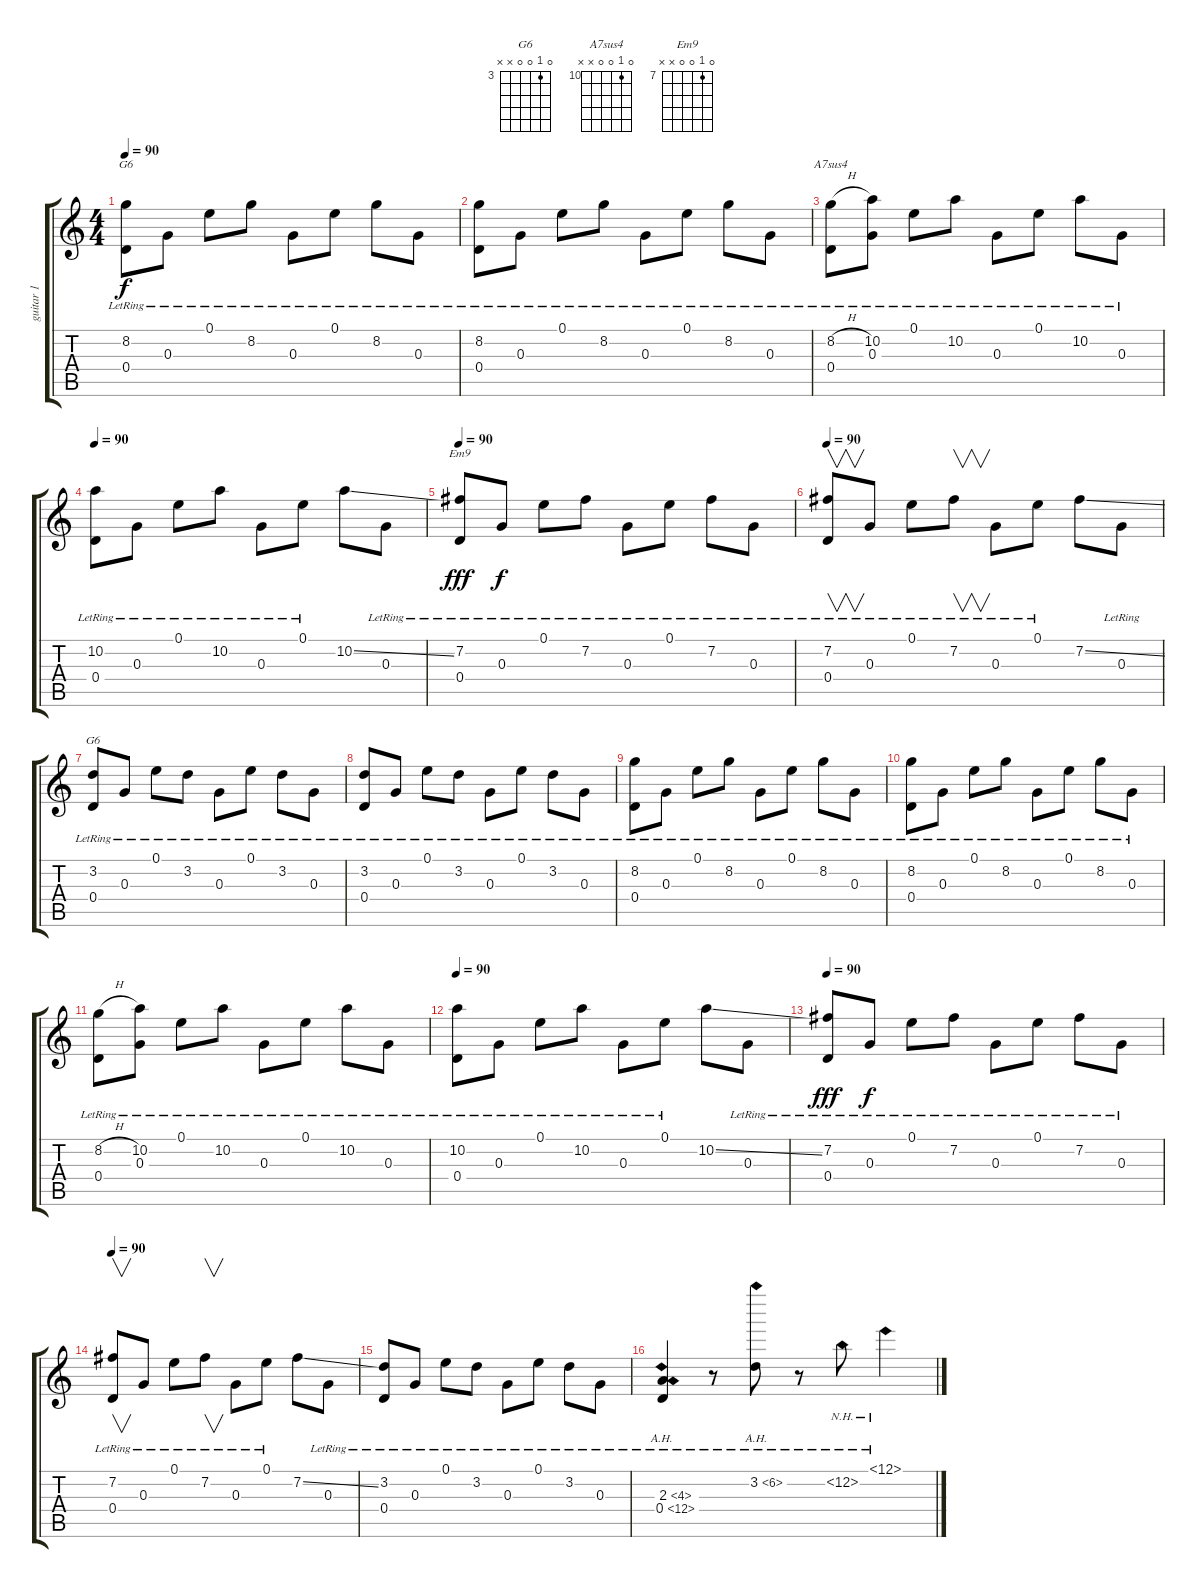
\track ("guitar 1" "guitar 1") {instrument acousticguitarnylon}
\staff {score tabs}
\tuning (E4 B3 G3 D3 A2 E2) {hide}
\chord ("G6" 0 8 0 0 x x) {firstfret 8}
\chord ("A7sus4" 0 10 0 0 x x) {firstfret 10}
\chord ("Em9" 0 7 0 0 x x) {firstfret 7}
\chord ("G6" 0 3 0 0 x x) {firstfret 3}
\ts (4 4)
\tempo 90
\clef g2
\ks c
(8.2{lr} 0.4{lr}).8{ch "G6" dy f} 0.3{lr}.8 0.1{lr}.8 8.2{lr}.8 0.3{lr}.8 0.1{lr}.8 8.2{lr}.8 0.3{lr}.8 |
(8.2{lr} 0.4{lr}).8 0.3{lr}.8 0.1{lr}.8 8.2{lr}.8 0.3{lr}.8 0.1{lr}.8 8.2{lr}.8 0.3{lr}.8 |
(8.2{h} 0.4{lr}).8{ch "A7sus4"} (10.2{lr} 0.3{lr}).8 0.1{lr}.8 10.2{lr}.8 0.3{lr}.8 0.1{lr}.8 10.2{lr}.8 0.3{lr}.8 |
\tempo 90
(10.2{lr} 0.4{lr}).8 0.3{lr}.8 0.1{lr}.8 10.2{lr}.8 0.3{lr}.8 0.1{lr}.8 10.2{ss}.8 0.3{lr}.8 |
\tempo 90
(7.2{lr} 0.4{lr}).8{ch "Em9" dy fff} 0.3{lr}.8{dy f} 0.1{lr}.8 7.2{lr}.8 0.3{lr}.8 0.1{lr}.8 7.2{lr}.8 0.3{lr}.8 |
\tempo 90
(7.2{lr} 0.4{lr}).8{v} 0.3{lr}.8 0.1{lr}.8 7.2{lr}.8{v} 0.3{lr}.8 0.1{lr}.8 7.2{ss}.8 0.3{lr}.8 |
(3.2{lr} 0.4{lr}).8{ch "G6"} 0.3{lr}.8 0.1{lr}.8 3.2{lr}.8 0.3{lr}.8 0.1{lr}.8 3.2{lr}.8 0.3{lr}.8 |
(3.2{lr} 0.4{lr}).8 0.3{lr}.8 0.1{lr}.8 3.2{lr}.8 0.3{lr}.8 0.1{lr}.8 3.2{lr}.8 0.3{lr}.8 |
(8.2{lr} 0.4{lr}).8 0.3{lr}.8 0.1{lr}.8 8.2{lr}.8 0.3{lr}.8 0.1{lr}.8 8.2{lr}.8 0.3{lr}.8 |
(8.2{lr} 0.4{lr}).8 0.3{lr}.8 0.1{lr}.8 8.2{lr}.8 0.3{lr}.8 0.1{lr}.8 8.2{lr}.8 0.3{lr}.8 |
(8.2{h} 0.4{lr}).8 (10.2{lr} 0.3{lr}).8 0.1{lr}.8 10.2{lr}.8 0.3{lr}.8 0.1{lr}.8 10.2{lr}.8 0.3{lr}.8 |
\tempo 90
(10.2{lr} 0.4{lr}).8 0.3{lr}.8 0.1{lr}.8 10.2{lr}.8 0.3{lr}.8 0.1{lr}.8 10.2{ss}.8 0.3{lr}.8 |
\tempo 90
(7.2{lr} 0.4{lr}).8{dy fff} 0.3{lr}.8{dy f} 0.1{lr}.8 7.2{lr}.8 0.3{lr}.8 0.1{lr}.8 7.2{lr}.8 0.3{lr}.8 |
\tempo 90
(7.2{lr} 0.4{lr}).8{v} 0.3{lr}.8 0.1{lr}.8 7.2{lr}.8{v} 0.3{lr}.8 0.1{lr}.8 7.2{ss}.8 0.3{lr}.8 |
(3.2 0.4{lr}).8 0.3{lr}.8 0.1{lr}.8 3.2{lr}.8 0.3{lr}.8 0.1{lr}.8 3.2{lr}.8 0.3{lr}.8 |
(2.3{ah 2 lr} 0.4{ah 12 lr}).4 r.8 3.2{ah 3 lr}.8 r.8 12.2{nh lr}.8 12.1{nh lr}.4
